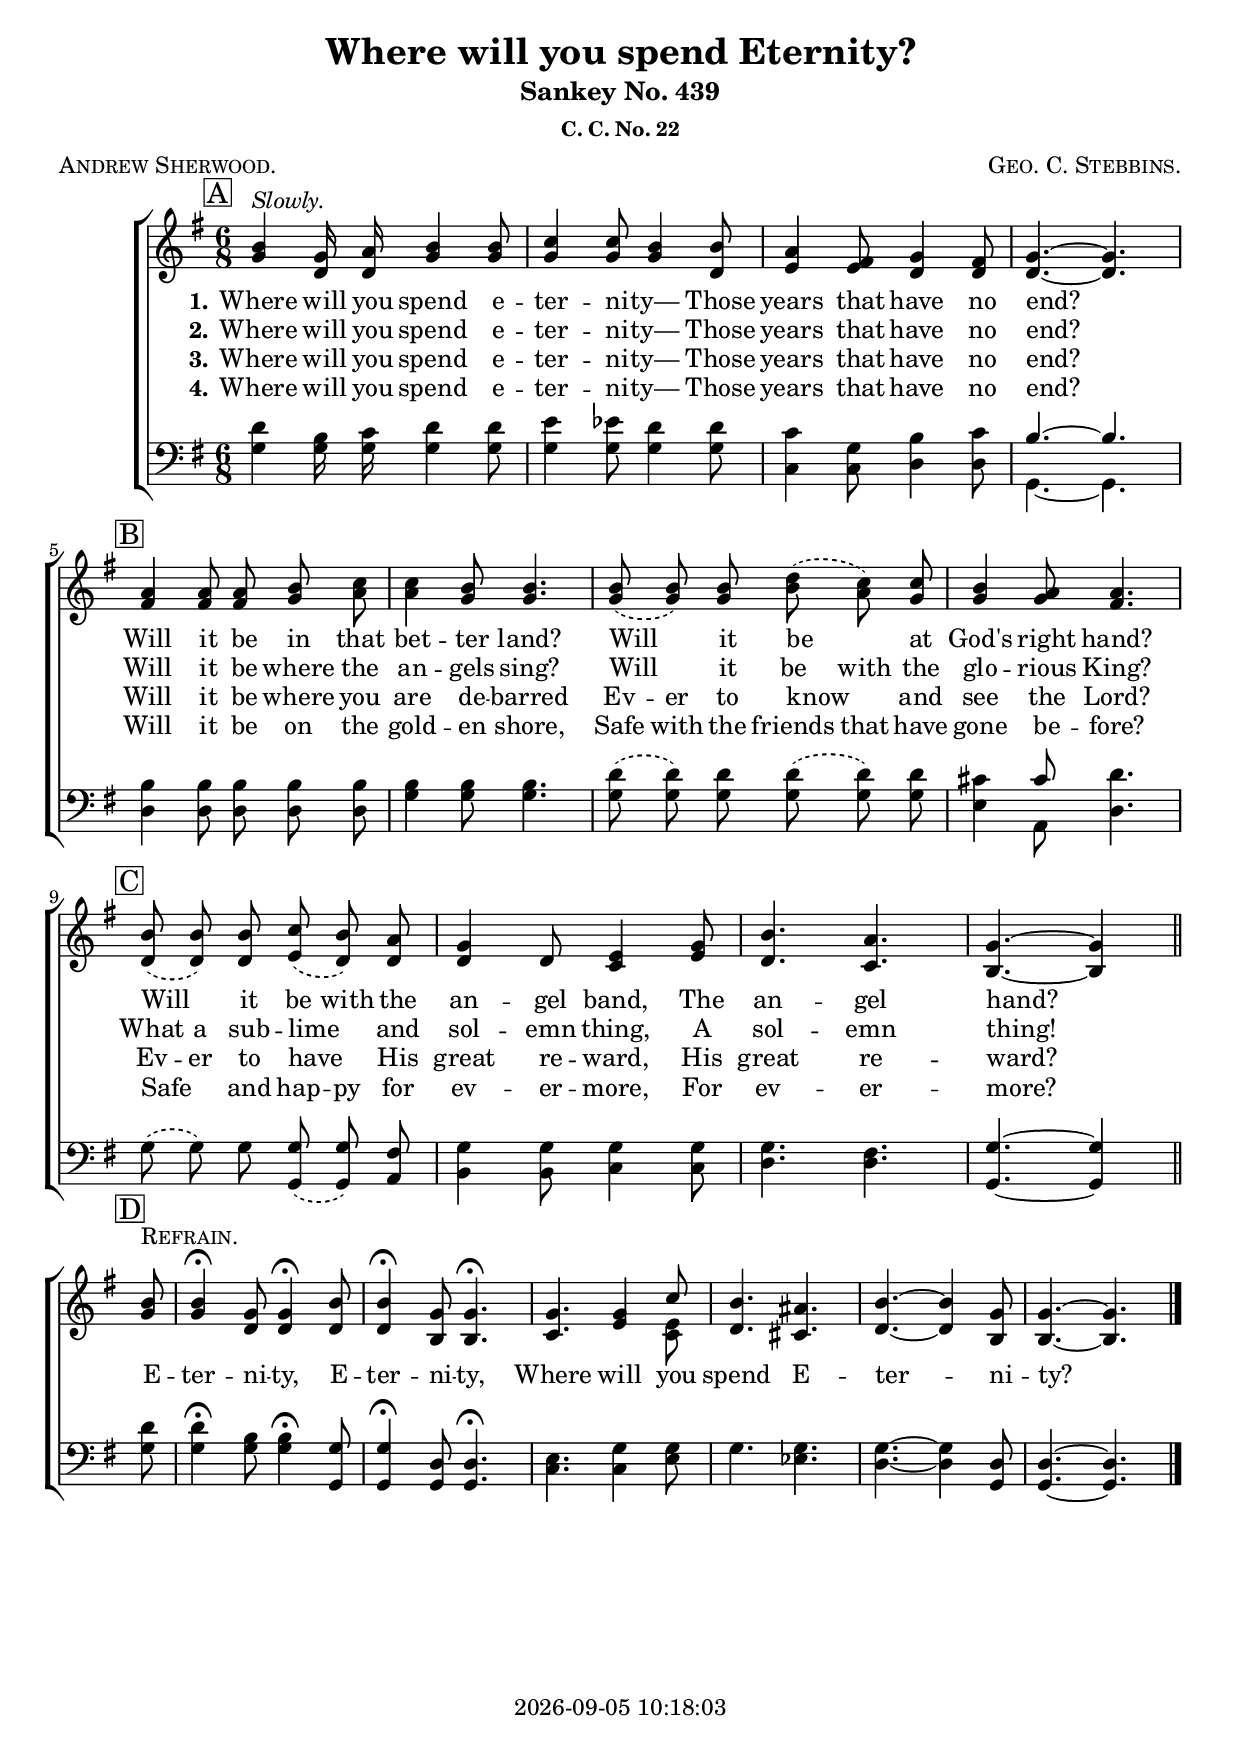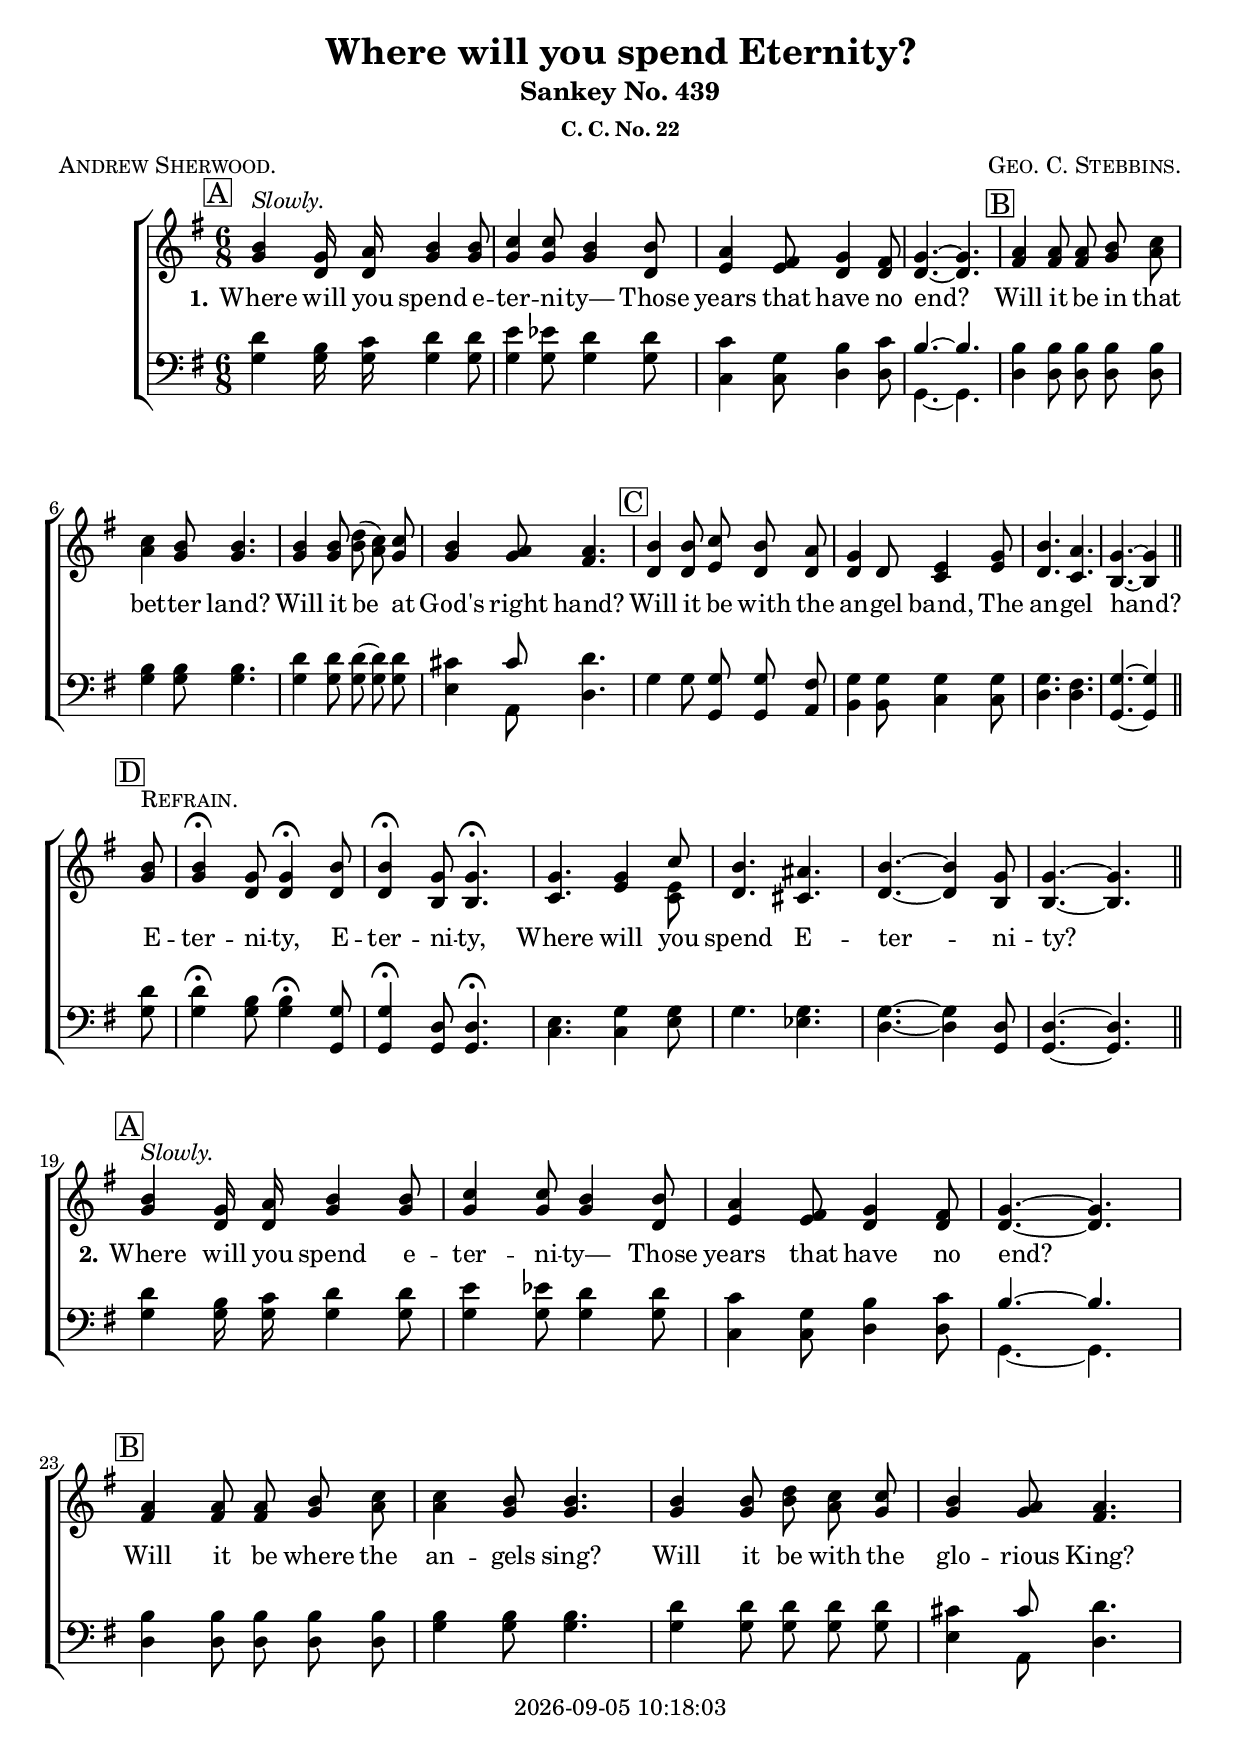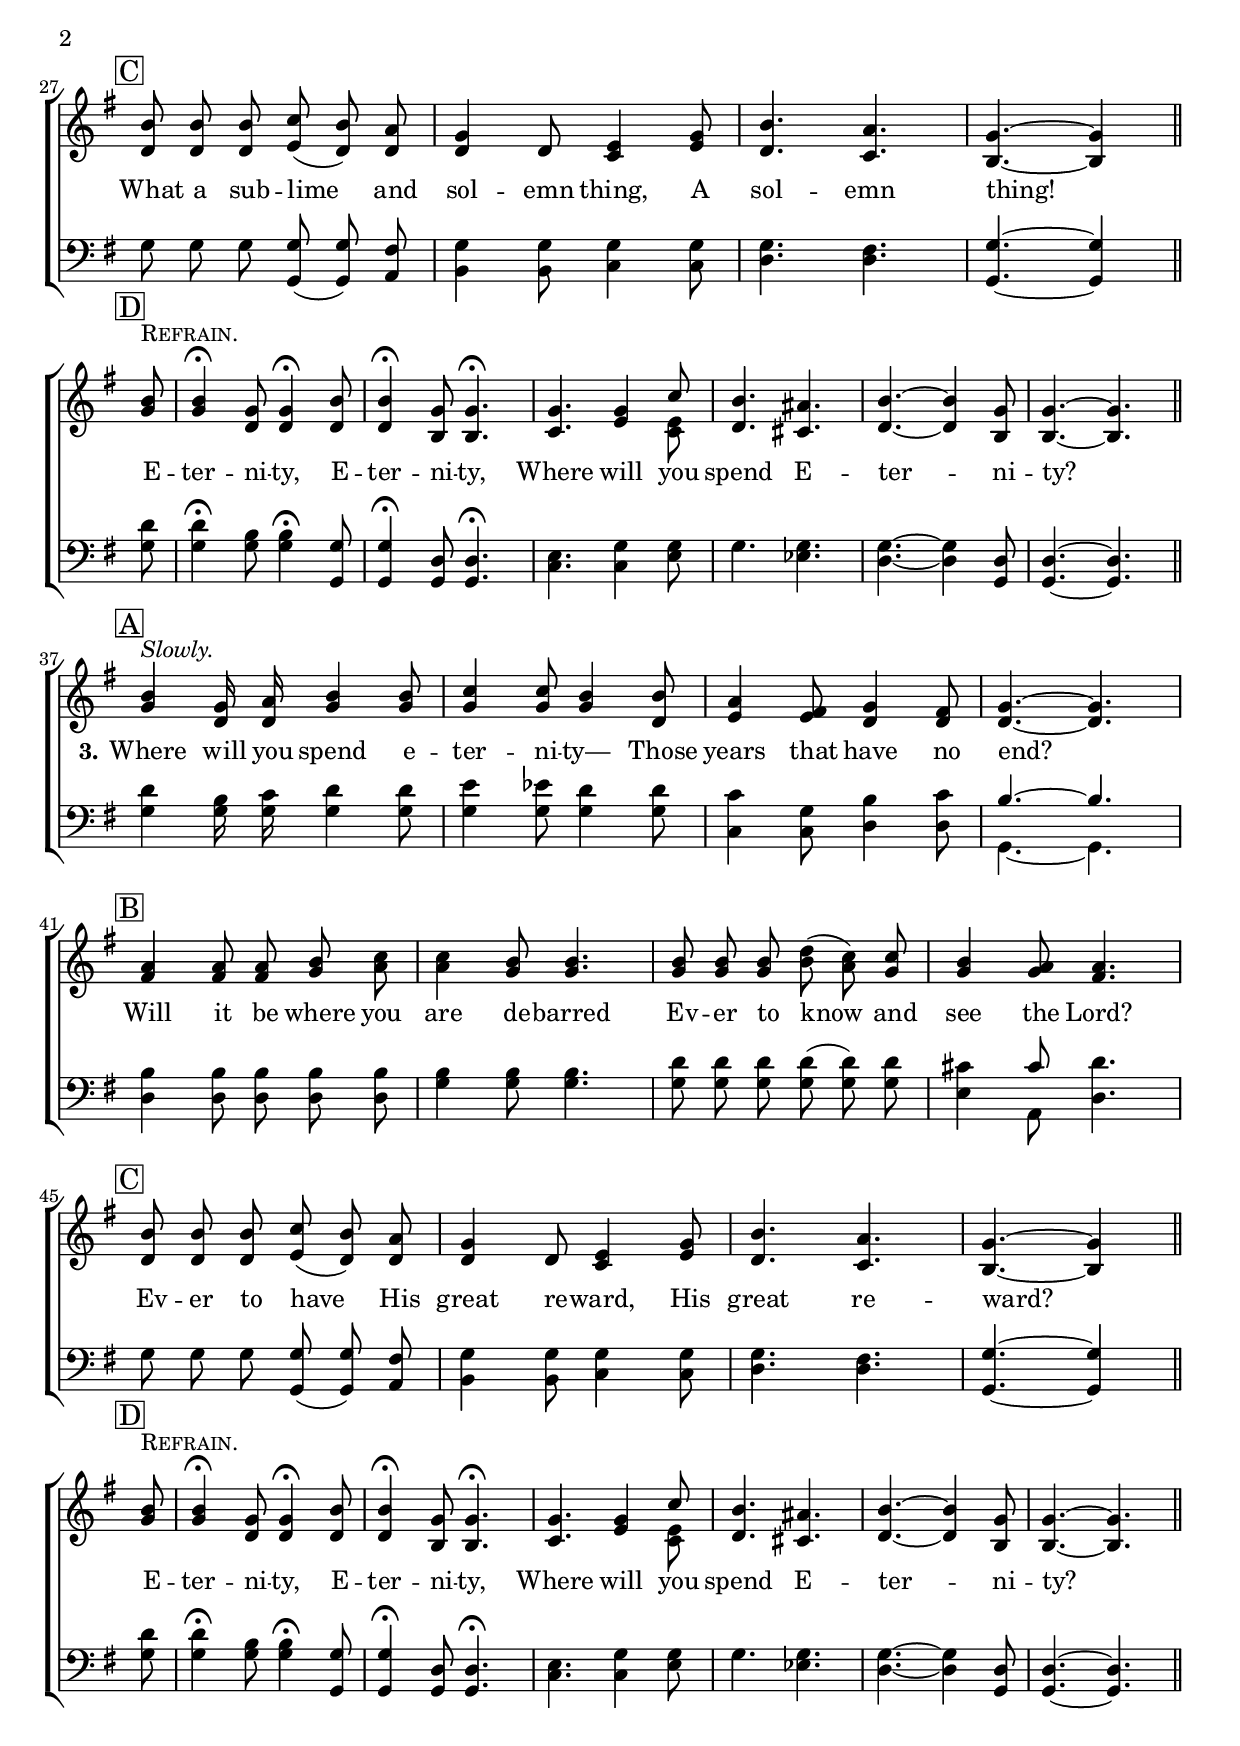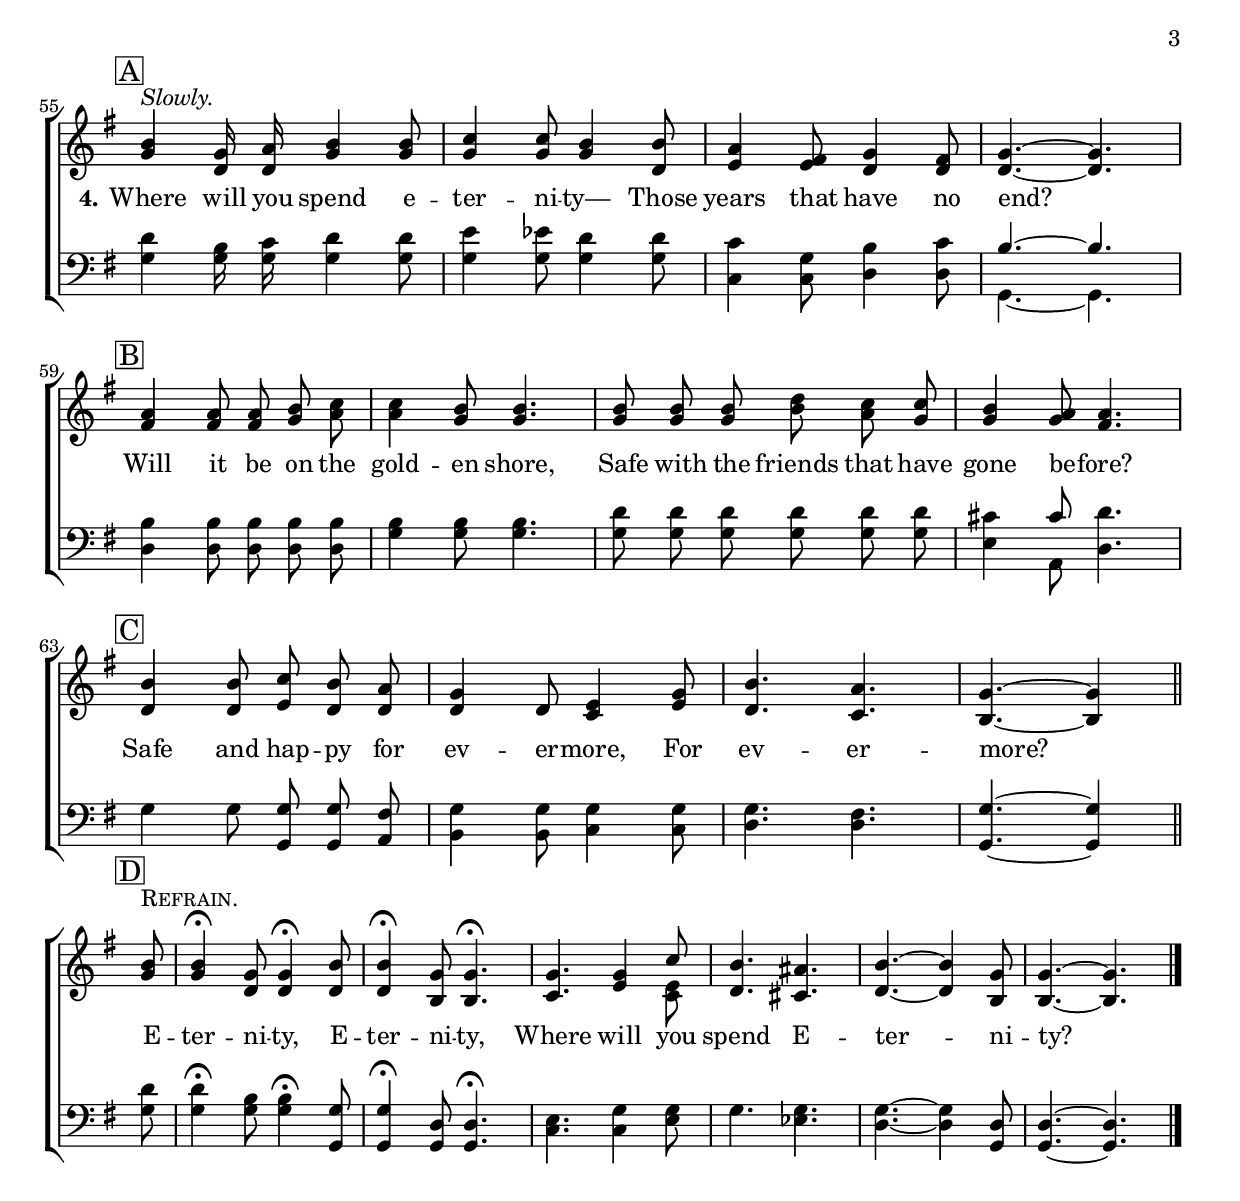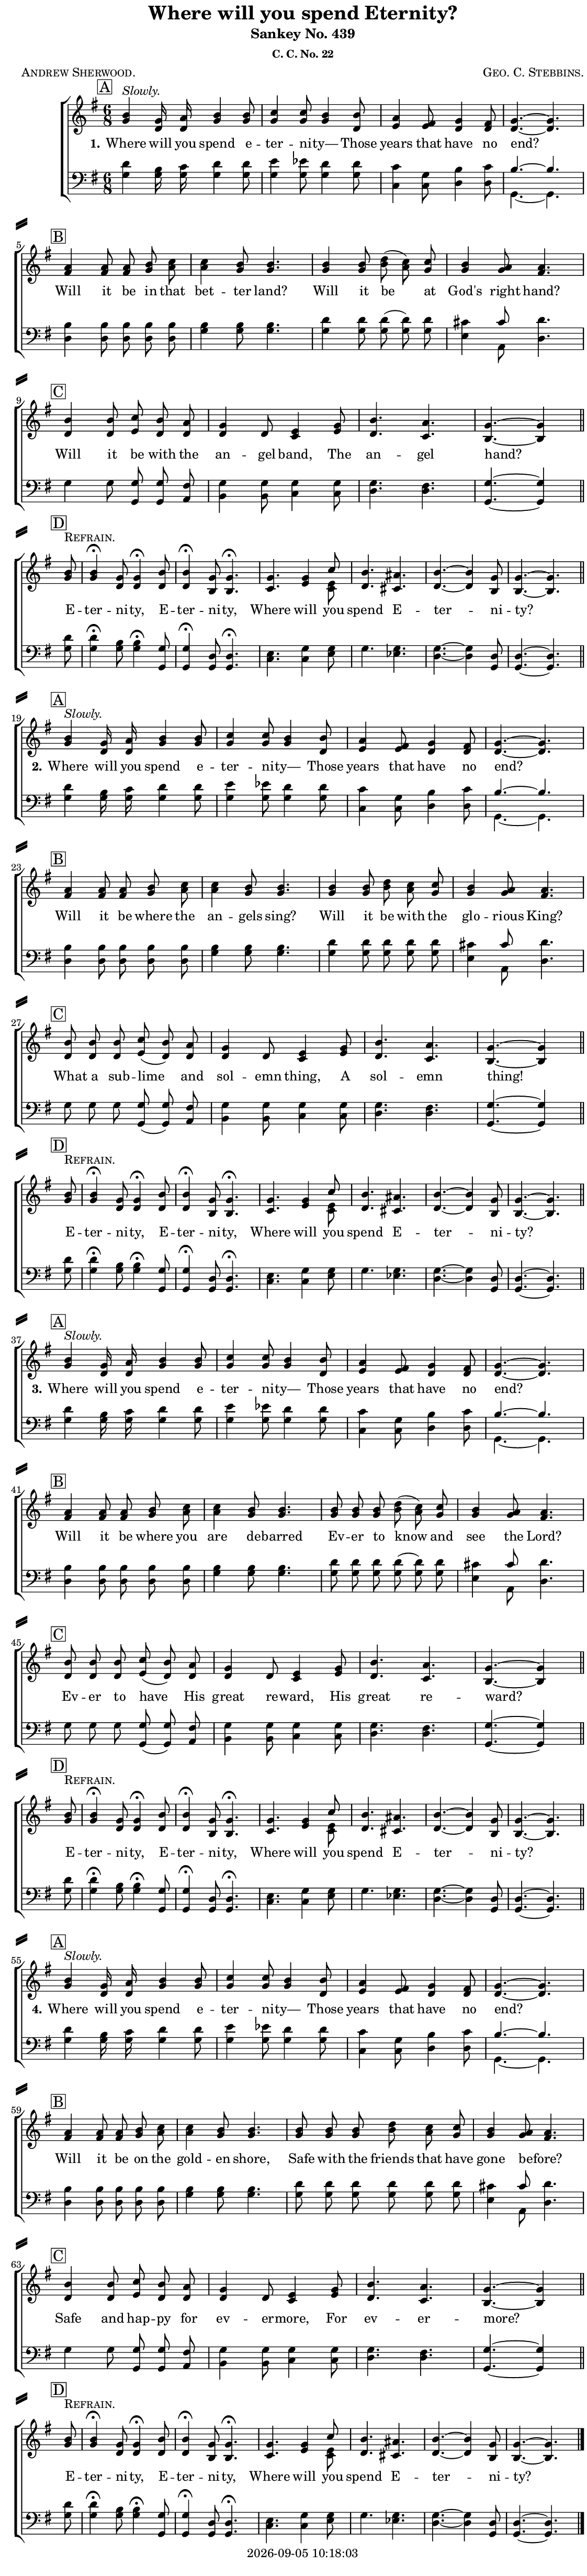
\version "2.22.1"

\include "articulate.ly"

today = #(strftime "%Y-%m-%d %H:%M:%S" (localtime (current-time)))

\header {
% centered at top
%  dedication  = "dedication"
  title       = "Where will you spend Eternity?"
  subtitle    = "Sankey No. 439"
  subsubtitle = "C. C. No. 22"
%  instrument  = "instrument"
  
% arrangement of following lines:
%
%  poet    composer
%  meter   arranger
%  piece       opus

  composer    = \markup\smallCaps "Geo. C. Stebbins."
%  arranger    = "arranger"
%  opus        = "opus"

  poet        = \markup\smallCaps "Andrew Sherwood."
%  meter       = \markup\smallCaps "meter"
%  piece       = \markup\smallCaps "piece"

% centered at bottom
% tagline     = "tagline" % default lilypond version
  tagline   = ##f
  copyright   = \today
}

% #(set-global-staff-size 16)

global = {
  \key g \major
  \time 6/8
}

RehearsalTrack = {
% \set Score.currentBarNumber = #5
  \mark \markup { \box "A" }    s2.*4
  \mark \markup { \box "B" }    s2.*4
  \mark \markup { \box "C" }    s2.*3 s4. s4
  \mark \markup { \box "D" } s8 s2.*6
}

TempoTrack = {
  \set Score.tempoHideNote = ##t
  \tempo 4=120
}

nl = { \bar "||" \break }

soprano = \relative {
  \autoBeamOff
  b'4^\markup\italic Slowly. g16 a b4 8
  c4 8 b4 8
  a4 fis8 g4 fis8
  g4.~4.
  a4 8 8 b c % B
  c4 b8 4.
  \tag #'dash    {\slurDashed b8(8) 8 \slurSolid}
  \tag #'(v1 v2) {            b4    8           }
  \tag #'(v3 v4) {            b8 8  8           }
  \tag #'dash    {\slurDashed d8(c8) 8 \slurSolid}
  \tag #'(v1 v3) {            d8(c8) 8           }
  \tag #'(v2 v4) {            d8 c8  8           }
  b4 a8 4.
  \tag #'dash    {\slurDashed b8(8) 8 \slurSolid} % C
  \tag #'(v1 v4) {            b4    8           }
  \tag #'(v2 v3) {            b8 8  8           }
  \tag #'dash    {\slurDashed c8(b8) a8 \slurSolid}
  \tag #'(v2 v3) {            c8(b8) a8           }
  \tag #'(v1 v4) {            c8 b8  a8           }
  g4 d8 e4 g8
  b4. a
  g4.~4 \bar "||" \break b8^\markup\smallCaps Refrain.
  b4\fermata g8 4\fermata b8 % D
  b4\fermata g8 4.\fermata
  g4. 4 c8
  b4. ais
  b4.~4 g8
  g4.~4.
}

alto = \relative {
  \autoBeamOff
  g'4 d16 16 g4 8
  g4 8 4 d8
  e4 8 d4 8
  d4.~4.
  fis4 8 8 g a % B
  a4 g8 4.
  \tag #'dash    {\slurDashed g8(8) 8 \slurSolid}
  \tag #'(v1 v2) {            g4    8           }
  \tag #'(v3 v4) {            g8 8  8           }
  \tag #'dash    {\slurDashed b8(a8) g8 \slurSolid}
  \tag #'(v1 v3) {            b8(a8) g8           }
  \tag #'(v2 v4) {            b8 a8  g8           }
  g4 8 fis4.
  \tag #'dash    {\slurDashed d8(8) 8 \slurSolid} % C
  \tag #'(v1 v4) {            d4    8           }
  \tag #'(v2 v3) {            d8 8  8           }
  \tag #'dash    {\slurDashed e8(d8) d8 \slurSolid}
  \tag #'(v2 v3) {            e8(d8) d8           }
  \tag #'(v1 v4) {            e8 d8  d8           }
  d4 8 c4 e8
  d4. c
  b4.~4 g'8
  g4\fermata d8 4\fermata 8 % D
  d4\fermata b8 4.\fermata
  c4. e4 <c e>8
  d4. cis4.
  d4.~4 b8
  b4.~4.
}

tenor = \relative {
  \autoBeamOff
  d'4 b16 c d4 8
  e4 ees8 d4 8
  c4 g8 b4 c8
  b4.~4.
  b4 8 8 8 8 % B
  b4 8 4.
  \tag #'dash    {\slurDashed d8(8) 8 \slurSolid}
  \tag #'(v1 v2) {            d4    8           }
  \tag #'(v3 v4) {            d8 8  8           }
  \tag #'dash    {\slurDashed d8(8) 8 \slurSolid}
  \tag #'(v1 v3) {            d8(8) 8           }
  \tag #'(v2 v4) {            d8 8  8           }
  cis4 8 d4.
  \tag #'dash    {\slurDashed g,8(8) 8 \slurSolid} % C
  \tag #'(v1 v4) {            g4     8           }
  \tag #'(v2 v3) {            g8  8  8           }
  \tag #'dash    {\slurDashed g8(8)  fis8 \slurSolid}
  \tag #'(v2 v3) {            g8(8)  fis8           }
  \tag #'(v1 v4) {            g8 8   fis8           }
  g4 8 4 8
  g4. fis
  g4.~4 d'8
  d4\fermata b8 4\fermata g8 % D
  g4\fermata d8 4.\fermata
  e4. g4 8
  g4. 4.
  g4.~4 d8
  d4.~4.
}

bass = \relative {
  \autoBeamOff
  g4 16 16 4 8
  g4 8 4 8
  c,4 8 d4 8
  g,4.~4.
  d'4 8 8 8 8 % B
  g4 8 4.
  \tag #'dash    {\slurDashed g8(8) 8 \slurSolid}
  \tag #'(v1 v2) {            g4    8           }
  \tag #'(v3 v4) {            g8 8  8           }
  \tag #'dash    {\slurDashed g8(8) 8 \slurSolid}
  \tag #'(v1 v3) {            g8(8) 8           }
  \tag #'(v2 v4) {            g8 8  8           }
  e4 a,8 d4.
  \tag #'dash    {\slurDashed g8(8) 8 \slurSolid} % C
  \tag #'(v1 v4) {            g4     8           }
  \tag #'(v2 v3) {            g8  8  8           }
  \tag #'dash    {\slurDashed g,8(8) a8 \slurSolid}
  \tag #'(v2 v3) {            g8(8)  a8           }
  \tag #'(v1 v4) {            g8 8   a8           }
  b4 8 c4 8
  d4. 4.
  g,4.~4 g'8
  g4\fermata 8 4\fermata g,8 % D
  g4\fermata 8 4.
  c4. 4 e8
  g4. ees
  d4.~4 g,8
  g4.~4.
}

nom  = {   \set ignoreMelismata = ##t }
yesm = { \unset ignoreMelismata       }

chorus = \lyricmode {
  E -- ter -- ni -- ty,
  E -- ter -- ni -- ty,
  Where will you spend E -- ter -- ni -- ty?
}

chorusMen = \lyricmode {
}

verses = 4

wordsOne = \lyricmode {
  \set stanza = "1."
  Where will you spend e -- ter -- ni -- ty—
  Those years that have no end?
  Will it be in that bet -- ter land?
  Will it be at God's right hand?
  Will it \nom be with \yesm the an -- gel band,
  The an -- gel hand?
}
  
wordsTwo = \lyricmode {
  \set stanza = "2."
  Where will you spend e -- ter -- ni -- ty—
  Those years that have no end?
  Will it be where the an -- gels sing?
  Will it \nom be with \yesm the glo -- rious King?
  \nom What a \yesm sub -- lime and sol -- emn thing,
  A sol -- emn thing!
}
  
wordsThree = \lyricmode {
  \set stanza = "3."
  Where will you spend e -- ter -- ni -- ty—
  Those years that have no end?
  Will it be where you are de -- barred
  \nom Ev -- er \yesm to know and see the Lord?
  \nom Ev -- er \yesm to have His great re -- ward,
  His great re -- ward?
}
  
wordsFour = \lyricmode {
  \set stanza = "4."
  Where will you spend e -- ter -- ni -- ty—
  Those years that have no end?
  Will it be on the gold -- en shore,
  \nom Safe with the friends that have \yesm gone be -- fore?
  Safe and \nom hap -- py for ev -- \yesm er -- more,
  For ev -- er -- more?
}
  
wordsMidi = \lyricmode {
  \set stanza = "1."
  "Where " "will " "you " "spend " e ter ni "ty— "
  "\nThose " "years " "that " "have " "no " "end? "
  "\nWill " "it " "be " "in " "that " bet "ter " "land? "
  "\nWill " "it " "be " "at " "God's " "right " "hand? "
  "\nWill " "it " "be " "with " "the " an "gel " "band, "
  "\nThe " an "gel " "hand? "
  "\nE" ter ni "ty, "
  "\nE" ter ni "ty, "
  "\nWhere " "will " "you " "spend " E ter ni "ty?\n"

  \set stanza = "2."
  "\nWhere " "will " "you " "spend " e ter ni "ty— "
  "\nThose " "years " "that " "have " "no " "end? "
  "\nWill " "it " "be " "where " "the " an "gels " "sing? "
  "\nWill " "it " "be " "with " "the " glo "rious " "King? "
  "\nWhat " "a " sub "lime " "and " sol "emn " "thing, "
  "\nA " sol "emn " "thing! "
  "\nE" ter ni "ty, "
  "\nE" ter ni "ty, "
  "\nWhere " "will " "you " "spend " E ter ni "ty?\n"

  \set stanza = "3."
  "\nWhere " "will " "you " "spend " e ter ni "ty— "
  "\nThose " "years " "that " "have " "no " "end? "
  "\nWill " "it " "be " "where " "you " "are " de "barred "
  "\nEv" "er " "to " "know " "and " "see " "the " "Lord? "
  "\nEv" "er " "to " "have " "His " "great " re "ward, "
  "\nHis " "great " re "ward? "
  "\nE" ter ni "ty, "
  "\nE" ter ni "ty, "
  "\nWhere " "will " "you " "spend " E ter ni "ty?\n"

  \set stanza = "4."
  "\nWhere " "will " "you " "spend " e ter ni "ty— "
  "\nThose " "years " "that " "have " "no " "end? "
  "\nWill " "it " "be " "on " "the " gold "en " "shore, "
  "\nSafe " "with " "the " "friends " "that " "have " "gone " be "fore? "
  "\nSafe " "and " hap "py " "for " ev er "more, "
  "\nFor " ev er "more? "
  "\nE" ter ni "ty, "
  "\nE" ter ni "ty, "
  "\nWhere " "will " "you " "spend " E ter ni "ty?"
}

wordsMidiMen = \lyricmode {
}

\book {
  \bookOutputSuffix "midi"
  \score {
%    \articulate
        \new ChoirStaff <<
                                % Soprano staff
          \new Staff = soprano
          <<
            \new Voice { \repeat unfold \verses \TempoTrack     }
            \new Voice { \global
                         \keepWithTag #'v1 \soprano
                         \keepWithTag #'v2 \soprano
                         \keepWithTag #'v3 \soprano
                         \keepWithTag #'v4 \soprano
                         \bar "|." }
            \addlyrics \wordsMidi
          >>
                                % Alto staff
          \new Staff = alto
          <<
            \new Voice { \global
                         \keepWithTag #'v1 \alto \nl
                         \keepWithTag #'v2 \alto \nl
                         \keepWithTag #'v3 \alto \nl
                         \keepWithTag #'v4 \alto \nl
                         \bar "|." }
          >>
                                % Tenor staff
          \new Staff = tenor
          <<
            \clef "treble_8"
            \new Voice { \global
                         \keepWithTag #'v1 \tenor
                         \keepWithTag #'v2 \tenor
                         \keepWithTag #'v3 \tenor
                         \keepWithTag #'v4 \tenor
                       }
            \addlyrics \wordsMidiMen
          >>
                                % Bass staff
          \new Staff = bass
          <<
            \clef "bass"
            \new Voice { \global
                         \keepWithTag #'v1 \bass
                         \keepWithTag #'v2 \bass
                         \keepWithTag #'v3 \bass
                         \keepWithTag #'v4 \bass
                       }
          >>
        >>
    \midi {}
  }
}

\book {
  \bookOutputSuffix "repeat"
  \score {
        \new ChoirStaff <<
                                  % Joint soprano/alto staff
          \new Staff = women \with { printPartCombineTexts = ##f }
          <<
            \new Voice \RehearsalTrack
            \new Voice \TempoTrack
            \new NullVoice = "aligner" \keepWithTag #'dash \soprano
            \new Voice \partCombine { \global \keepWithTag #'dash \soprano \bar "|." }
            { \global \keepWithTag #'dash \alto }
            \new Lyrics \lyricsto "aligner" { \wordsOne \chorus }
            \new Lyrics \lyricsto "aligner"   \wordsTwo
            \new Lyrics \lyricsto "aligner"   \wordsThree
            \new Lyrics \lyricsto "aligner"   \wordsFour
          >>
                                  % Joint tenor/bass staff
          \new Staff = men \with { printPartCombineTexts = ##f }
          <<
            \clef "bass"
            \new Voice \partCombine { \global \keepWithTag #'dash \tenor }
            { \global \keepWithTag #'dash \bass }
            \new NullVoice = alignerT { \keepWithTag #'dash \tenor }
          >>
          \new Lyrics \with {alignAboveContext = men} \lyricsto alignerT \chorusMen
        >>
    \layout {
      indent = 1.5\cm
      \pointAndClickOff
      \context {
        \Staff \RemoveAllEmptyStaves
      }
    }
  }
}

singlescore = {
        \new ChoirStaff <<
                                  % Joint soprano/alto staff
          \new Staff = women \with { printPartCombineTexts = ##f }
          <<
            \new Voice { \repeat unfold \verses \RehearsalTrack }
            \new Voice { \repeat unfold \verses \TempoTrack }
            \new NullVoice = "aligner" {
              \keepWithTag #'v1 \soprano
              \keepWithTag #'v2 \soprano
              \keepWithTag #'v3 \soprano
              \keepWithTag #'v4 \soprano
            }
            \new Voice \partCombine { \global
                                      \keepWithTag #'v1 \soprano
                                      \keepWithTag #'v2 \soprano
                                      \keepWithTag #'v3 \soprano
                                      \keepWithTag #'v4 \soprano
                                      \bar "|." }
            { \global
              \keepWithTag #'v1 \alto \nl
              \keepWithTag #'v2 \alto \nl
              \keepWithTag #'v3 \alto \nl
              \keepWithTag #'v4 \alto \nl
              \bar "|." }
            \new Lyrics \lyricsto "aligner" { \wordsOne   \chorus
                                              \wordsTwo   \chorus
                                              \wordsThree \chorus
                                              \wordsFour  \chorus
                                            }
          >>
                                  % Joint tenor/bass staff
          \new Staff = men \with { printPartCombineTexts = ##f }
          <<
            \clef "bass"
            \new Voice \partCombine { \global
                                      \keepWithTag #'v1 \tenor
                                      \keepWithTag #'v2 \tenor
                                      \keepWithTag #'v3 \tenor
                                      \keepWithTag #'v4 \tenor
                                    }
            { \global
              \keepWithTag #'v1 \bass
              \keepWithTag #'v2 \bass
              \keepWithTag #'v3 \bass
              \keepWithTag #'v4 \bass
            }
          >>
        >>
}

\book {
  \bookOutputSuffix "single"
  \score {
    \singlescore
    \layout {
      indent = 1.5\cm
      \pointAndClickOff
      \context {
        \Staff \RemoveAllEmptyStaves
      }
    }
  }
}

\book {
  \bookOutputSuffix "singlepage"
  \paper {
    top-margin = 0
    left-margin = 7
    right-margin = 1
    paper-width = 190\mm
    page-breaking = #ly:one-page-breaking
    system-system-spacing.basic-distance = #15
    system-separator-markup = \slashSeparator
  }
  \score {
    \singlescore
    \layout {
      indent = 1.5\cm
      \pointAndClickOff
      \context {
        \Staff \RemoveAllEmptyStaves
      }
    }
  }
}
